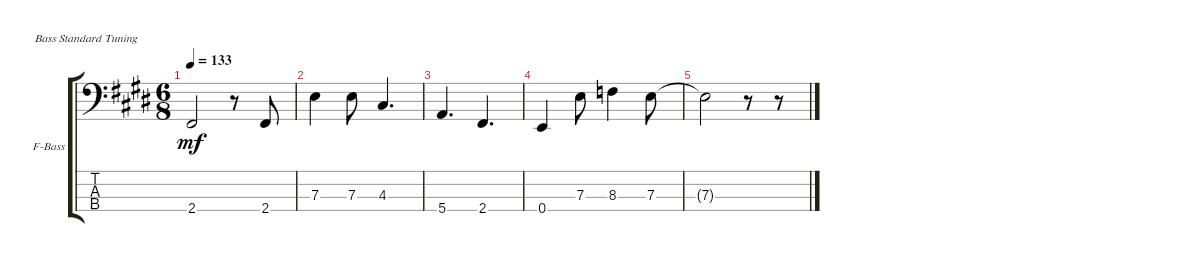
\defaultSystemsLayout 4
\bracketExtendMode groupsimilarinstruments
\firstSystemTrackNameOrientation horizontal
\otherSystemsTrackNameOrientation horizontal
\track ("Fretless Bass" "F-Bass") {instrument fretlessbass}
\staff {score tabs}
\tuning (G2 D2 A1 E1)
\ts (6 8)
\tempo 133
\clef f4
\scale
0.333333
\ks e
2.4.2{dy mf} r.8 2.4.8 |
\scale
0.333333 7.3.4 7.3.8 4.3.4{d} |
\scale
0.333333 5.4.4{d} 2.4.4{d} |
\scale
0.333333 0.4.4 7.3.8 8.3.4 7.3.8 |
\scale
0.333333 7.3{t}.2 r.8 r.8
